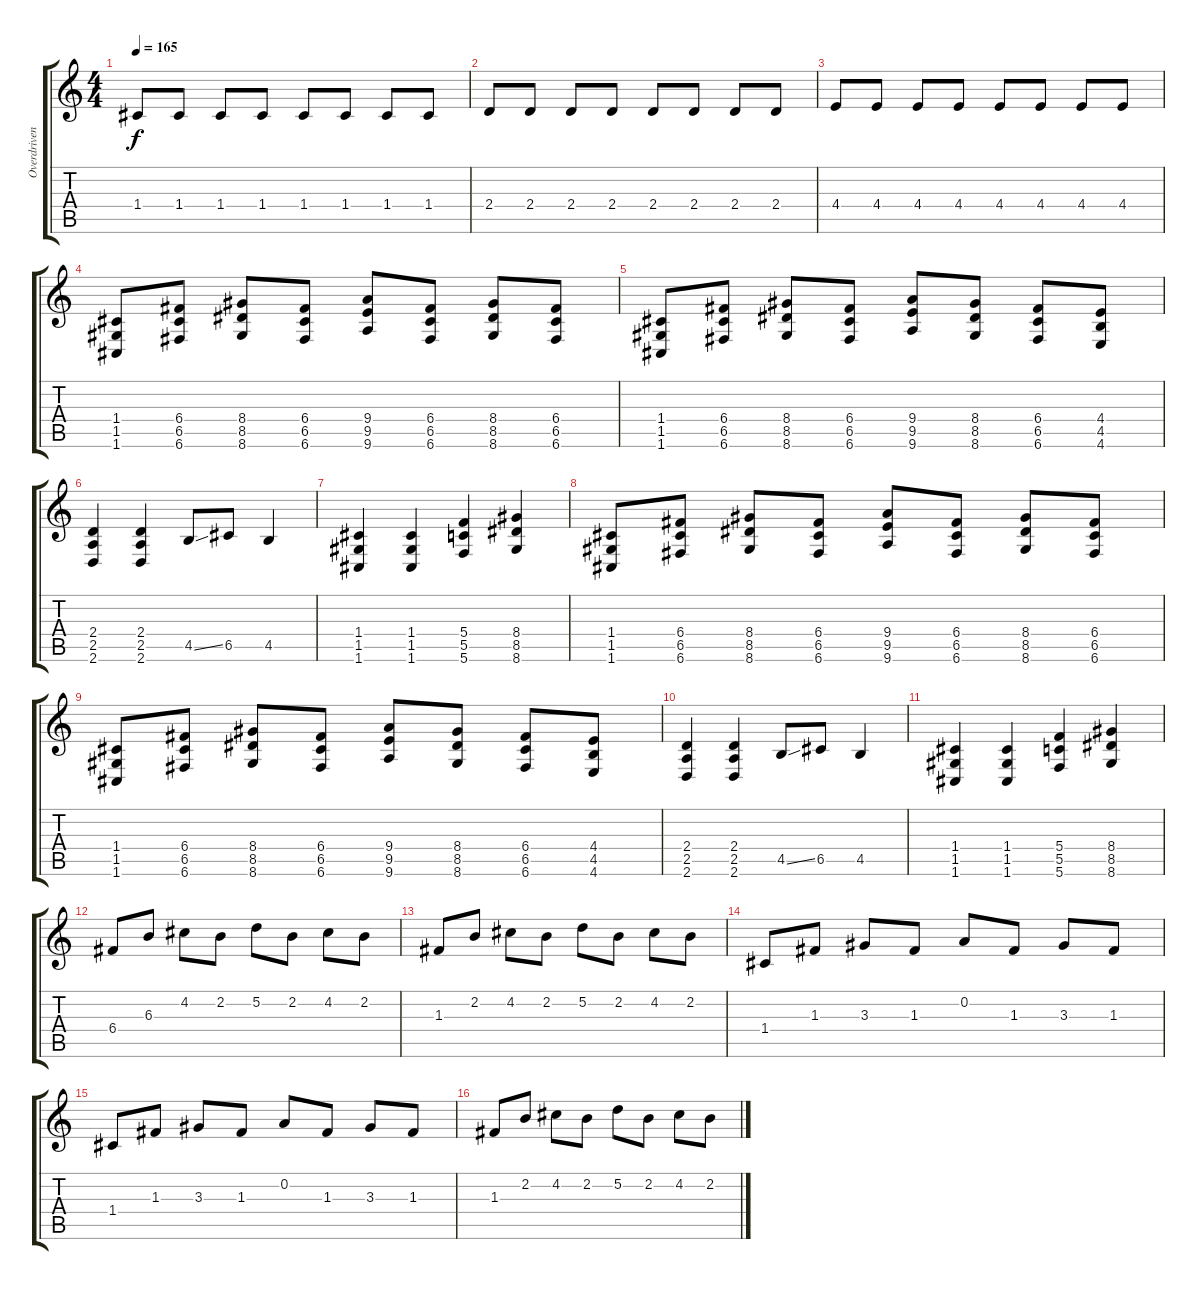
\track ("Overdriven Guitar" "Overdriven") {instrument overdrivenguitar}
\staff {score tabs}
\tuning (D4 A3 F3 C3 G2 C2) {hide}
\ts (4 4)
\tempo 165
\clef g2
\ks c
1.4.8{dy f} 1.4.8 1.4.8 1.4.8 1.4.8 1.4.8 1.4.8 1.4.8 |
2.4.8 2.4.8 2.4.8 2.4.8 2.4.8 2.4.8 2.4.8 2.4.8 |
4.4.8 4.4.8 4.4.8 4.4.8 4.4.8 4.4.8 4.4.8 4.4.8 |
(1.4 1.5 1.6).8 (6.4 6.5 6.6).8 (8.4 8.5 8.6).8 (6.4 6.5 6.6).8 (9.4 9.5 9.6).8 (6.4 6.5 6.6).8 (8.4 8.5 8.6).8 (6.4 6.5 6.6).8 |
(1.4 1.5 1.6).8 (6.4 6.5 6.6).8 (8.4 8.5 8.6).8 (6.4 6.5 6.6).8 (9.4 9.5 9.6).8 (8.4 8.5 8.6).8 (6.4 6.5 6.6).8 (4.4 4.5 4.6).8 |
(2.4 2.5 2.6).4 (2.4 2.5 2.6).4 4.5{ss}.8 6.5.8 4.5.4 |
(1.4 1.5 1.6).4 (1.4 1.5 1.6).4 (5.4 5.5 5.6).4 (8.4 8.5 8.6).4 |
(1.4 1.5 1.6).8 (6.4 6.5 6.6).8 (8.4 8.5 8.6).8 (6.4 6.5 6.6).8 (9.4 9.5 9.6).8 (6.4 6.5 6.6).8 (8.4 8.5 8.6).8 (6.4 6.5 6.6).8 |
(1.4 1.5 1.6).8 (6.4 6.5 6.6).8 (8.4 8.5 8.6).8 (6.4 6.5 6.6).8 (9.4 9.5 9.6).8 (8.4 8.5 8.6).8 (6.4 6.5 6.6).8 (4.4 4.5 4.6).8 |
(2.4 2.5 2.6).4 (2.4 2.5 2.6).4 4.5{ss}.8 6.5.8 4.5.4 |
(1.4 1.5 1.6).4 (1.4 1.5 1.6).4 (5.4 5.5 5.6).4 (8.4 8.5 8.6).4 |
6.4.8 6.3.8 4.2.8 2.2.8 5.2.8 2.2.8 4.2.8 2.2.8 |
1.3.8 2.2.8 4.2.8 2.2.8 5.2.8 2.2.8 4.2.8 2.2.8 |
1.4.8 1.3.8 3.3.8 1.3.8 0.2.8 1.3.8 3.3.8 1.3.8 |
1.4.8 1.3.8 3.3.8 1.3.8 0.2.8 1.3.8 3.3.8 1.3.8 |
1.3.8 2.2.8 4.2.8 2.2.8 5.2.8 2.2.8 4.2.8 2.2.8
